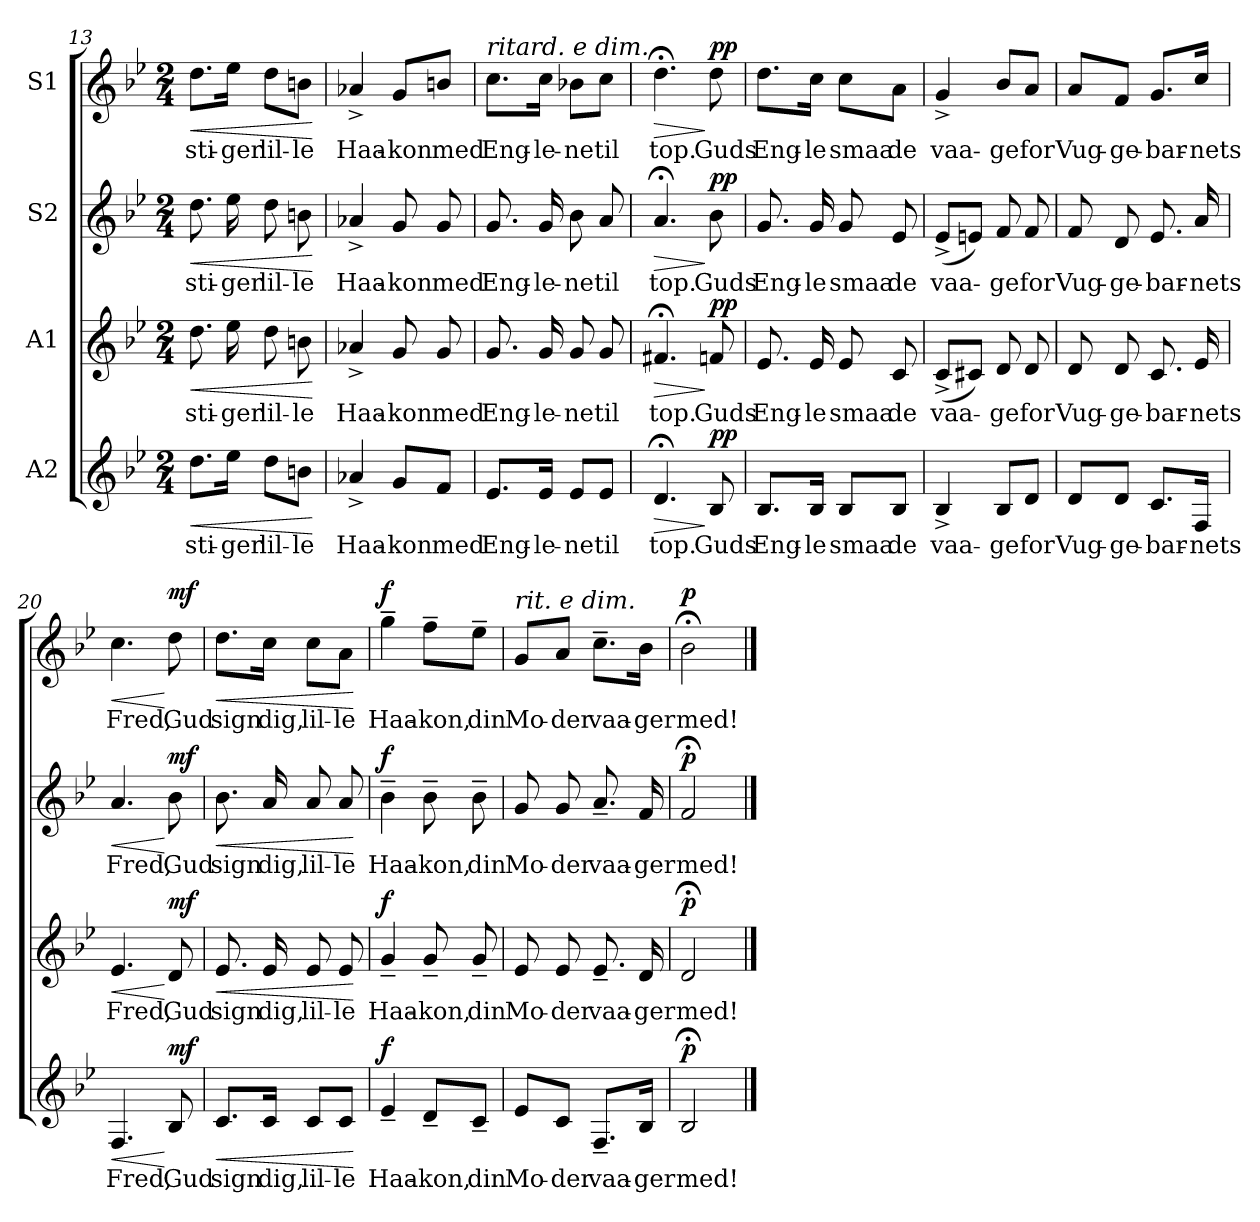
**kern	**text	**dynam	**kern	**text	**dynam	**kern	**text	**dynam	**kern	**text	**dynam
*part4	*part4	*part4	*part3	*part3	*part3	*part2	*part2	*part2	*part1	*part1	*part1
*staff4	*staff4	*staff4	*staff3	*staff3	*staff3	*staff2	*staff2	*staff2	*staff1	*staff1	*staff1
*I"A2	*	*	*I"A1	*	*	*I"S2	*	*	*I"S1	*	*
!!LO:PB:g=z
*clefG2	*	*	*clefG2	*	*	*clefG2	*	*	*clefG2	*	*
*k[b-e-]	*	*	*k[b-e-]	*	*	*k[b-e-]	*	*	*k[b-e-]	*	*
*M2/4	*	*	*M2/4	*	*	*M2/4	*	*	*M2/4	*	*
=13	=13	=13	=13	=13	=13	=13	=13	=13	=13	=13	=13
!	!LO:LY:b	!LO:HP:b	!	!LO:LY:b	!LO:HP:b	!	!LO:LY:b	!LO:HP:b	!	!LO:LY:b	!LO:HP:b
8.dd\L	sti-	<	8.dd\	sti-	<	8.dd\	sti-	<	8.dd\L	sti-	<
!	!LO:LY:b	!	!	!LO:LY:b	!	!	!LO:LY:b	!	!	!LO:LY:b	!
16ee-\Jk	-ger	.	16ee-\	-ger	.	16ee-\	-ger	.	16ee-\Jk	-ger	.
!	!LO:LY:b	!	!	!LO:LY:b	!	!	!LO:LY:b	!	!	!LO:LY:b	!
8dd\L	lil-	.	8dd\	lil-	.	8dd\	lil-	.	8dd\L	lil-	.
!	!LO:LY:b	!	!	!LO:LY:b	!	!	!LO:LY:b	!	!	!LO:LY:b	!
8bn\J	-le	.	8bn\	-le	.	8bn\	-le	.	8bn\J	-le	.
.	.	[	.	.	[	.	.	[	.	.	[
=14	=14	=14	=14	=14	=14	=14	=14	=14	=14	=14	=14
!	!LO:LY:b	!	!	!LO:LY:b	!	!	!LO:LY:b	!	!	!LO:LY:b	!
4a-X^/	Haa-	.	4a-X^/	Haa-	.	4a-X^/	Haa-	.	4a-X^/	Haa-	.
!	!LO:LY:b	!	!	!LO:LY:b	!	!	!LO:LY:b	!	!	!LO:LY:b	!
8g/L	-kon	.	8g/	-kon	.	8g/	-kon	.	8g/L	-kon	.
!	!LO:LY:b	!	!	!LO:LY:b	!	!	!LO:LY:b	!	!	!LO:LY:b	!
8f/J	med	.	8g/	med	.	8g/	med	.	8bn/J	med	.
=15	=15	=15	=15	=15	=15	=15	=15	=15	=15	=15	=15
!	!	!	!	!	!	!	!	!	!LO:TX:a:i:t=ritard. e dim.	!	!
!	!LO:LY:b	!	!	!LO:LY:b	!	!	!LO:LY:b	!	!	!LO:LY:b	!
8.e-/L	Eng-	.	8.g/	Eng-	.	8.g/	Eng-	.	8.cc\L	Eng-	.
!	!LO:LY:b	!	!	!LO:LY:b	!	!	!LO:LY:b	!	!	!LO:LY:b	!
16e-/Jk	-le-	.	16g/	-le-	.	16g/	-le-	.	16cc\Jk	-le-	.
!	!LO:LY:b	!	!	!LO:LY:b	!	!	!LO:LY:b	!	!	!LO:LY:b	!
8e-/L	-ne	.	8g/	-ne	.	8b-i\	-ne	.	8b-X\L	-ne	.
!	!LO:LY:b	!	!	!LO:LY:b	!	!	!LO:LY:b	!	!	!LO:LY:b	!
8e-/J	til	.	8g/	til	.	8a/	til	.	8cc\J	til	.
=16	=16	=16	=16	=16	=16	=16	=16	=16	=16	=16	=16
!	!LO:LY:b	!LO:HP:b	!	!LO:LY:b	!LO:HP:b	!	!LO:LY:b	!LO:HP:b	!	!LO:LY:b	!LO:HP:b
4.d;</	top.	>	4.f#X;</	top.	>	4.a;</	top.	>	4.dd;<\	top.	>
!	!LO:LY:b	!LO:DY:n=1:a	!	!LO:LY:b	!LO:DY:n=1:a	!	!LO:LY:b	!LO:DY:n=1:a	!	!LO:LY:b	!LO:DY:n=1:a
8B-/	Guds	] pp	8fn/	Guds	] pp	8b-\	Guds	] pp	8dd\	Guds	] pp
=17	=17	=17	=17	=17	=17	=17	=17	=17	=17	=17	=17
!	!LO:LY:b	!	!	!LO:LY:b	!	!	!LO:LY:b	!	!	!LO:LY:b	!
8.B-/L	Eng-	.	8.e-/	Eng-	.	8.g/	Eng-	.	8.dd\L	Eng-	.
!	!LO:LY:b	!	!	!LO:LY:b	!	!	!LO:LY:b	!	!	!LO:LY:b	!
16B-/Jk	-le	.	16e-/	-le	.	16g/	-le	.	16cc\Jk	-le	.
!	!LO:LY:b	!	!	!LO:LY:b	!	!	!LO:LY:b	!	!	!LO:LY:b	!
8B-/L	smaa	.	8e-/	smaa	.	8g/	smaa	.	8cc\L	smaa	.
!	!LO:LY:b	!	!	!LO:LY:b	!	!	!LO:LY:b	!	!	!LO:LY:b	!
8B-/J	de	.	8c/	de	.	8e-/	de	.	8a\J	de	.
=18	=18	=18	=18	=18	=18	=18	=18	=18	=18	=18	=18
!	!LO:LY:b	!	!	!LO:LY:b	!	!	!LO:LY:b	!	!	!LO:LY:b	!
4B-^/	vaa-	.	(8c^/L	vaa-	.	(8e-^/L	vaa-	.	4g^/	vaa-	.
.	.	.	8c#X/J)	.	.	8en/J)	.	.	.	.	.
!	!LO:LY:b	!	!	!LO:LY:b	!	!	!LO:LY:b	!	!	!LO:LY:b	!
8B-/L	-ge	.	8d/	-ge	.	8f/	-ge	.	8b-/L	-ge	.
!	!LO:LY:b	!	!	!LO:LY:b	!	!	!LO:LY:b	!	!	!LO:LY:b	!
8d/J	for	.	8d/	for	.	8f/	for	.	8a/J	for	.
!!LO:LB:g=z
=19	=19	=19	=19	=19	=19	=19	=19	=19	=19	=19	=19
!	!LO:LY:b	!	!	!LO:LY:b	!	!	!LO:LY:b	!	!	!LO:LY:b	!
8d/L	Vug-	.	8d/	Vug-	.	8f/	Vug-	.	8a/L	Vug-	.
!	!LO:LY:b	!	!	!LO:LY:b	!	!	!LO:LY:b	!	!	!LO:LY:b	!
8d/J	-ge-	.	8d/	-ge-	.	8d/	-ge-	.	8f/J	-ge-	.
!	!LO:LY:b	!	!	!LO:LY:b	!	!	!LO:LY:b	!	!	!LO:LY:b	!
8.c/L	-bar-	.	8.c/	-bar-	.	8.e-/	-bar-	.	8.g/L	-bar-	.
!	!LO:LY:b	!	!	!LO:LY:b	!	!	!LO:LY:b	!	!	!LO:LY:b	!
16F/Jk	-nets	.	16e-/	-nets	.	16a/	-nets	.	16cc/Jk	-nets	.
=20	=20	=20	=20	=20	=20	=20	=20	=20	=20	=20	=20
!	!LO:LY:b	!LO:HP:b	!	!LO:LY:b	!LO:HP:b	!	!LO:LY:b	!LO:HP:b	!	!LO:LY:b	!LO:HP:b
4.F/	Fred,	<	4.e-/	Fred,	<	4.a/	Fred,	<	4.cc\	Fred,	<
!	!LO:LY:b	!LO:DY:n=1:a	!	!LO:LY:b	!LO:DY:n=1:a	!	!LO:LY:b	!LO:DY:n=1:a	!	!LO:LY:b	!LO:DY:n=1:a
8B-/	Gud	[ mf	8d/	Gud	[ mf	8b-\	Gud	[ mf	8dd\	Gud	[ mf
=21	=21	=21	=21	=21	=21	=21	=21	=21	=21	=21	=21
!	!LO:LY:b	!LO:HP:b	!	!LO:LY:b	!LO:HP:b	!	!LO:LY:b	!LO:HP:b	!	!LO:LY:b	!LO:HP:b
8.c/L	sign	<	8.e-/	sign	<	8.b-\	sign	<	8.dd\L	sign	<
!	!LO:LY:b	!	!	!LO:LY:b	!	!	!LO:LY:b	!	!	!LO:LY:b	!
16c/Jk	dig,	.	16e-/	dig,	.	16a/	dig,	.	16cc\Jk	dig,	.
!	!LO:LY:b	!	!	!LO:LY:b	!	!	!LO:LY:b	!	!	!LO:LY:b	!
8c/L	lil-	.	8e-/	lil-	.	8a/	lil-	.	8cc\L	lil-	.
!	!LO:LY:b	!	!	!LO:LY:b	!	!	!LO:LY:b	!	!	!LO:LY:b	!
8c/J	-le	.	8e-/	-le	.	8a/	-le	.	8a\J	-le	.
.	.	[	.	.	[	.	.	[	.	.	[
=22	=22	=22	=22	=22	=22	=22	=22	=22	=22	=22	=22
!	!LO:LY:b	!LO:DY:a	!	!LO:LY:b	!LO:DY:a	!	!LO:LY:b	!LO:DY:a	!	!LO:LY:b	!LO:DY:a
4e-~/	Haa-	f	4g~/	Haa-	f	4b-~\	Haa-	f	4gg~\	Haa-	f
!	!LO:LY:b	!	!	!LO:LY:b	!	!	!LO:LY:b	!	!	!LO:LY:b	!
8d~/L	-kon,	.	8g~/	-kon,	.	8b-~\	-kon,	.	8ff~\L	-kon,	.
!	!LO:LY:b	!	!	!LO:LY:b	!	!	!LO:LY:b	!	!	!LO:LY:b	!
8c~/J	din	.	8g~/	din	.	8b-~\	din	.	8ee-~\J	din	.
=23	=23	=23	=23	=23	=23	=23	=23	=23	=23	=23	=23
!	!	!	!	!	!	!	!	!	!LO:TX:a:i:t=rit. e dim.	!	!
!	!LO:LY:b	!	!	!LO:LY:b	!	!	!LO:LY:b	!	!	!LO:LY:b	!
8e-/L	Mo-	.	8e-/	Mo-	.	8g/	Mo-	.	8g/L	Mo-	.
!	!LO:LY:b	!	!	!LO:LY:b	!	!	!LO:LY:b	!	!	!LO:LY:b	!
8c/J	-der	.	8e-/	-der	.	8g/	-der	.	8a/J	-der	.
!	!LO:LY:b	!	!	!LO:LY:b	!	!	!LO:LY:b	!	!	!LO:LY:b	!
8.F~/L	vaa-	.	8.e-~/	vaa-	.	8.a~/	vaa-	.	8.cc~\L	vaa-	.
!	!LO:LY:b	!	!	!LO:LY:b	!	!	!LO:LY:b	!	!	!LO:LY:b	!
16B-/Jk	-ger	.	16d/	-ger	.	16f/	-ger	.	16b-\Jk	-ger	.
=24	=24	=24	=24	=24	=24	=24	=24	=24	=24	=24	=24
!	!LO:LY:b	!LO:DY:a	!	!LO:LY:b	!LO:DY:a	!	!LO:LY:b	!LO:DY:a	!	!LO:LY:b	!LO:DY:a
2B-;</	med!	p	2d;</	med!	p	2f;</	med!	p	2b-;<\	med!	p
==	==	==	==	==	==	==	==	==	==	==	==
*-	*-	*-	*-	*-	*-	*-	*-	*-	*-	*-	*-
